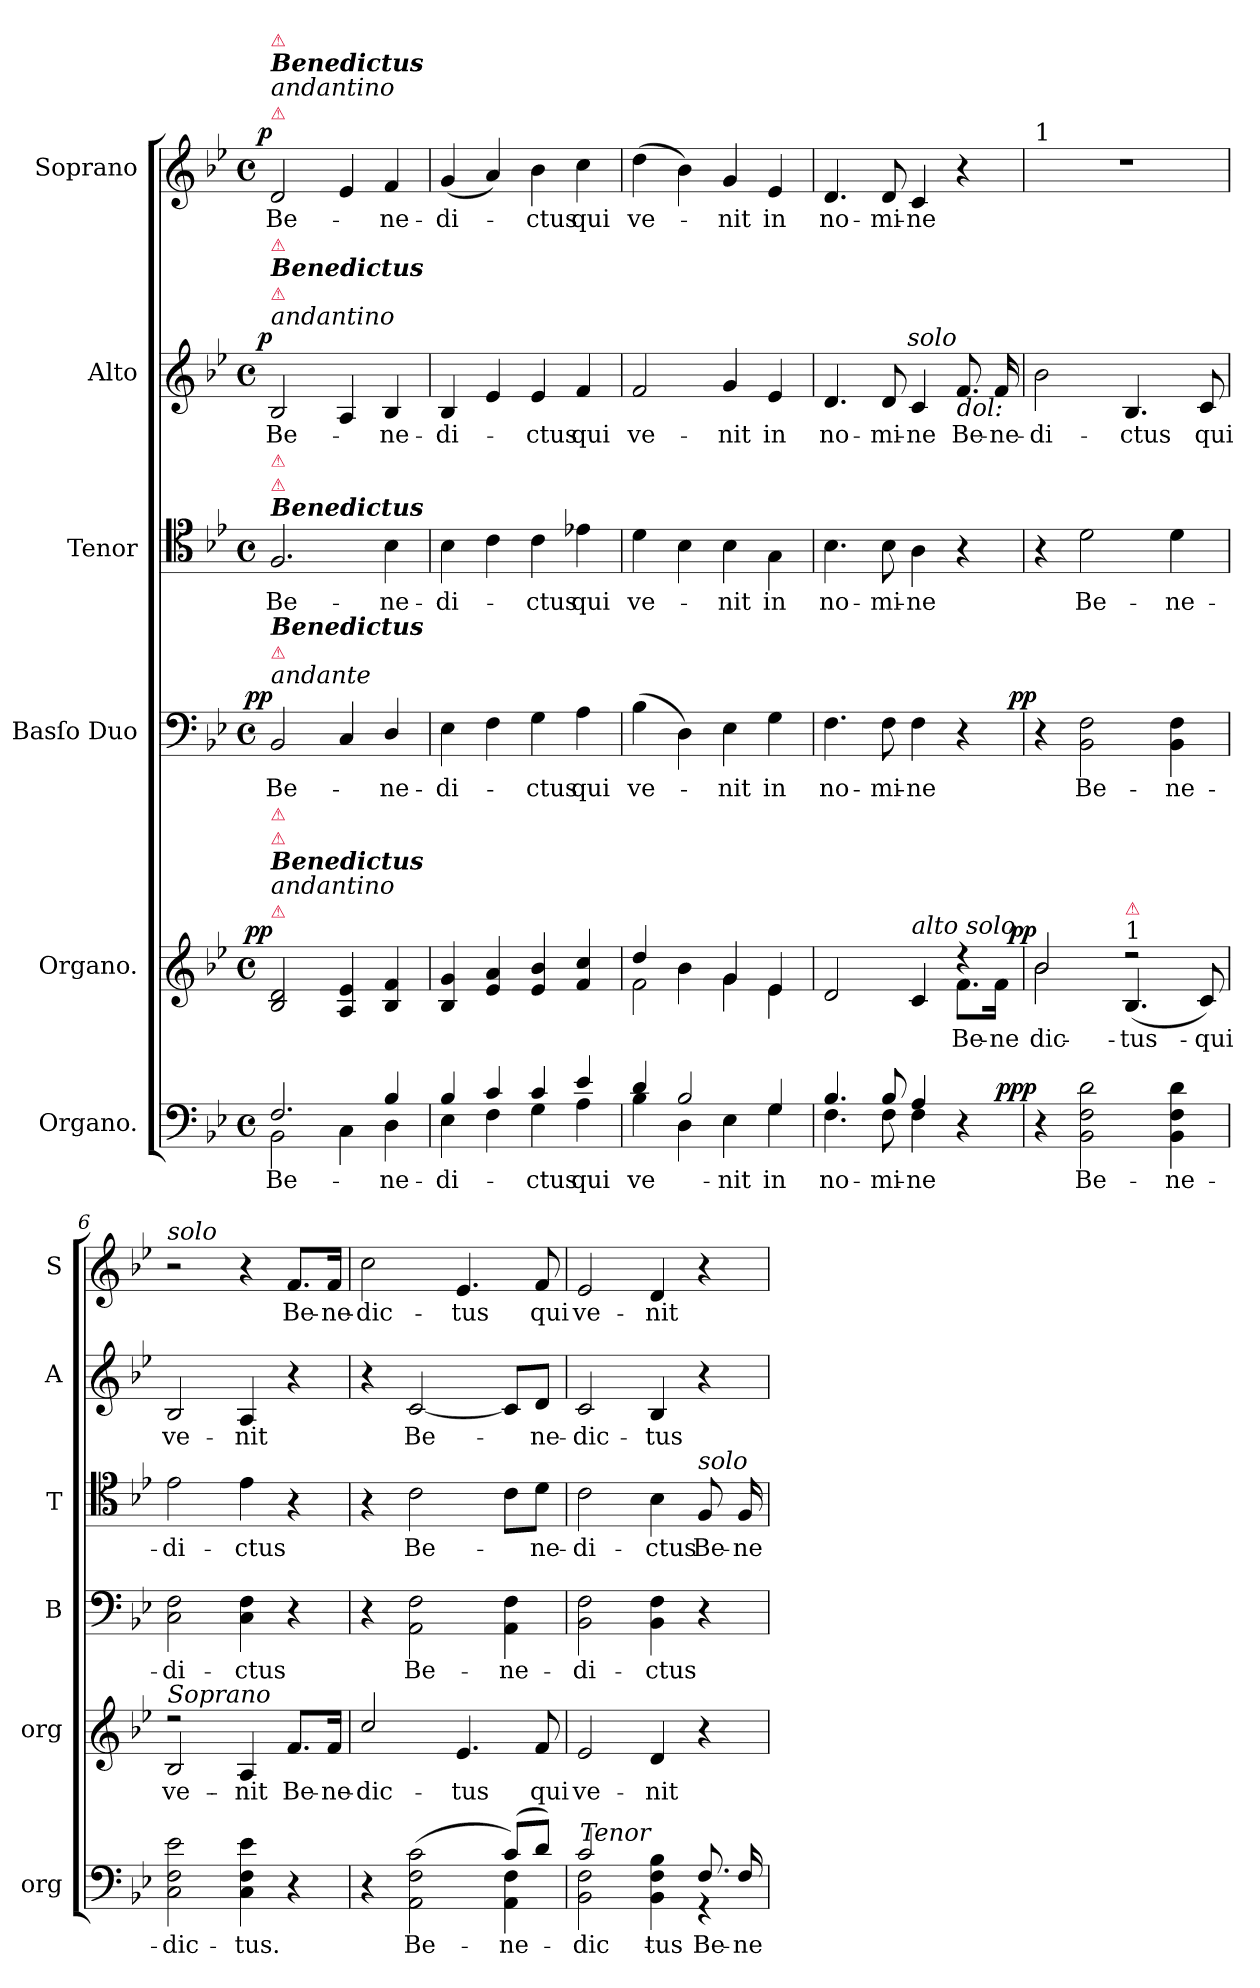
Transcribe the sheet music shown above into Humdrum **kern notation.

**kern	**text	**dynam	**kern	**text	**dynam	**kern	**text	**dynam	**kern	**text	**kern	**text	**dynam	**kern	**text	**dynam
*part6	*part6	*part6	*part5	*part5	*part5	*part4	*part4	*part4	*part3	*part3	*part2	*part2	*part2	*part1	*part1	*part1
*staff6	*staff6	*staff6	*staff5	*staff5	*staff5	*staff4	*staff4	*staff4	*staff3	*staff3	*staff2	*staff2	*staff2	*staff1	*staff1	*staff1
*I"Organo.	*	*	*I"Organo.	*	*	*I"Basſo Duo	*	*	*I"Tenor	*	*I"Alto	*	*	*I"Soprano	*	*
*I'org	*	*	*I'org	*	*	*I'B	*	*	*I'T	*	*I'A	*	*	*I'S	*	*
*clefF4	*	*	*clefG2	*	*	*clefF4	*	*	*clefC4	*	*clefG2	*	*	*clefG2	*	*
*k[b-e-]	*	*	*k[b-e-]	*	*	*k[b-e-]	*	*	*k[b-e-]	*	*k[b-e-]	*	*	*k[b-e-]	*	*
*M4/4	*	*	*M4/4	*	*	*M4/4	*	*	*M4/4	*	*M4/4	*	*	*M4/4	*	*
*met(c)	*	*	*met(c)	*	*	*met(c)	*	*	*met(c)	*	*met(c)	*	*	*met(c)	*	*
=1	=1	=1	=1	=1	=1	=1	=1	=1	=1	=1	=1	=1	=1	=1	=1	=1
*^	*	*	*	*	*	*	*	*	*	*	*	*	*	*	*	*
!	!	!	!	!	!	!	!	!	!	!	!	!	!	!	!LO:TX:a:color=crimson:t=⚠	!	!
!	!	!	!	!	!	!	!	!	!	!	!	!	!	!	!LO:TX:a:i:t=andantino	!	!
!	!	!	!	!	!	!	!	!	!	!	!	!	!	!	!LO:TX:a:Bi:t=Benedictus	!	!
!	!	!	!	!	!	!	!	!	!	!	!	!	!	!	!LO:TX:a:color=crimson:t=⚠	!	!
!	!	!	!	!	!	!	!	!	!	!	!	!LO:TX:a:i:t=andantino	!	!	!	!	!
!	!	!	!	!	!	!	!	!	!	!	!	!LO:TX:a:color=crimson:t=⚠	!	!	!	!	!
!	!	!	!	!	!	!	!	!	!	!	!	!LO:TX:a:Bi:t=Benedictus	!	!	!	!	!
!	!	!	!	!	!	!	!	!	!	!	!	!LO:TX:a:color=crimson:t=⚠	!	!	!	!	!
!	!	!	!	!	!	!	!	!	!	!LO:TX:a:Bi:t=Benedictus	!	!	!	!	!	!	!
!	!	!	!	!	!	!	!	!	!	!LO:TX:a:color=crimson:t=⚠	!	!	!	!	!	!	!
!	!	!	!	!	!	!	!	!	!	!LO:TX:a:color=crimson:t=⚠	!	!	!	!	!	!	!
!	!	!	!	!	!	!	!LO:TX:a:i:t=andante	!	!	!	!	!	!	!	!	!	!
!	!	!	!	!	!	!	!LO:TX:a:color=crimson:t=⚠	!	!	!	!	!	!	!	!	!	!
!	!	!	!	!	!	!	!LO:TX:a:Bi:t=Benedictus	!	!	!	!	!	!	!	!	!	!
!	!	!	!	!LO:TX:a:color=crimson:t=⚠	!	!	!	!	!	!	!	!	!	!	!	!	!
!	!	!	!	!LO:TX:a:i:t=andantino	!	!	!	!	!	!	!	!	!	!	!	!	!
!	!	!	!	!LO:TX:a:Bi:t=Benedictus	!	!	!	!	!	!	!	!	!	!	!	!	!
!	!	!	!	!LO:TX:a:color=crimson:t=⚠	!	!	!	!	!	!	!	!	!	!	!	!	!
!	!	!	!	!LO:TX:a:color=crimson:t=⚠	!	!	!	!	!	!	!	!	!	!	!	!	!
!	!	!	!	!	!	!LO:DY:b:rj	!	!	!LO:DY:b:rj	!	!	!	!	!LO:DY:b:rj	!	!	!LO:DY:b:rj
2.F/	2BB-\	Be-	.	2B-/ 2d/	.	pp	2BB-/	Be-	pp	2.F/	Be-	2B-/	Be-	p	2d/	Be-	p
.	4C\	.	.	4A/ 4e-/	.	.	4C/	.	.	.	.	4A/	.	.	4e-/	.	.
4B-/	4D\	-ne-	.	4B-/ 4f/	.	.	4D/	-ne-	.	4B-\	-ne-	4B-/	-ne-	.	4f/	-ne-	.
=2	=2	=2	=2	=2	=2	=2	=2	=2	=2	=2	=2	=2	=2	=2	=2	=2	=2
4B-/	4E-\	-di-	.	4B-/ 4g/	.	.	4E-\	-di-	.	4B-\	-di-	4B-/	-di-	.	(<4g/	-di-	.
4c/	4F\	.	.	4e-/ 4a/	.	.	4F\	.	.	4c\	.	4e-/	.	.	4a/)	.	.
4c/	4G\	-ctus	.	4e-/ 4b-/	.	.	4G\	-ctus	.	4c\	-ctus	4e-/	-ctus	.	4b-\	-ctus	.
4e-/	4A\	qui	.	4f/ 4cc/	.	.	4A\	qui	.	4e-X\	qui	4f/	qui	.	4cc\	qui	.
=3	=3	=3	=3	=3	=3	=3	=3	=3	=3	=3	=3	=3	=3	=3	=3	=3	=3
*	*	*	*	*^	*	*	*	*	*	*	*	*	*	*	*	*	*
4d/	4B-\	ve-	.	4dd/	2f\	.	.	(>4B-\	ve-	.	4d\	ve-	2f/	ve-	.	(>4dd\	ve-	.
2B-/	4D\	.	.	4b-\	.	.	.	4D\)	.	.	4B-\	.	.	.	.	4b-\)	.	.
.	4E-\	-nit	.	4g/	4g\	.	.	4E-\	-nit	.	4B-\	-nit	4g/	-nit	.	4g/	-nit	.
4G/	4G\	in	.	4e-/	4e-\	.	.	4G\	in	.	4G\	in	4e-/	in	.	4e-/	in	.
=4	=4	=4	=4	=4	=4	=4	=4	=4	=4	=4	=4	=4	=4	=4	=4	=4	=4	=4
4.B-/	4.F\	no-	.	2d/	2ryy	.	.	4.F\	no-	.	4.B-\	no-	4.d/	no-	.	4.d/	no-	.
8B-/	8F\	-mi-	.	.	.	.	.	8F\	-mi-	.	8B-\	-mi-	8d/	-mi-	.	8d/	-mi-	.
!	!	!	!	!LO:TX:a:i:t=alto solo	!	!	!	!	!	!	!	!	!	!	!	!	!	!
4A/	4F\	-ne	.	4c/	4ryy	.	.	4F\	-ne	.	4A\	-ne	4c/	-ne	.	4c/	-ne	.
!	!	!	!	!	!	!	!	!	!	!	!	!	!LO:TX:b:i:t=dol&colon;	!	!	!	!	!
!	!	!	!	!	!	!	!	!	!	!	!	!	!LO:TX:a:i:rj:t=solo	!	!	!	!	!
4r	4ryy	.	.	4r	8.f\L	Be-	.	4r	.	.	4r	.	8.f/	Be-	.	4r	.	.
.	.	.	.	.	16f\Jk	-ne-	.	.	.	.	.	.	16f/	-ne-	.	.	.	.
*v	*v	*	*	*	*	*	*	*	*	*	*	*	*	*	*	*	*	*
=5	=5	=5	=5	=5	=5	=5	=5	=5	=5	=5	=5	=5	=5	=5	=5	=5	=5
!	!	!	!	!	!	!	!	!	!	!	!	!	!	!	!LO:TX:a:t=1	!	!
!	!	!LO:DY:b:rj	!	!	!	!LO:DY:b:rj	!	!	!LO:DY:b:rj	!	!	!	!	!	!	!	!
4r	.	ppp	2b-/	2b-\	-dic-	pp	4r	.	pp	4r	.	2b-\	-di-	.	1r	.	.
2BB-\ 2F\ 2d\	Be-	.	.	.	.	.	2BB-\ 2F\	Be-	.	2d\	Be-	.	.	.	.	.	.
!	!	!	!LO:TX:a:t=1	!	!	!	!	!	!	!	!	!	!	!	!	!	!
!	!	!	!LO:TX:a:color=crimson:t=⚠	!	!	!	!	!	!	!	!	!	!	!	!	!	!
.	.	.	2rdd	(<4.B-/	-tus	.	.	.	.	.	.	4.B-/	-ctus	.	.	.	.
4BB-\ 4F\ 4d\	-ne-	.	.	.	.	.	4BB-\ 4F\	-ne-	.	4d\	-ne-	.	.	.	.	.	.
.	.	.	.	8c/)	qui	.	.	.	.	.	.	8c/	qui	.	.	.	.
=6	=6	=6	=6	=6	=6	=6	=6	=6	=6	=6	=6	=6	=6	=6	=6	=6	=6
!	!	!	!	!	!	!	!	!	!	!	!	!	!	!	!LO:TX:a:i:t=solo	!	!
!	!	!	!LO:TX:a:i:t=Soprano	!	!	!	!	!	!	!	!	!	!	!	!	!	!
2C\ 2F\ 2e-\	-dic-	.	2rdd	2B-/	ve-	.	2C\ 2F\	-di-	.	2e-\	-di-	2B-/	ve-	.	2r	.	.
4C\ 4F\ 4e-\	-tus.	.	4ryy	4A/	-nit	.	4C\ 4F\	-ctus	.	4e-\	-ctus	4A/	-nit	.	4r	.	.
4r	.	.	8.f/L	4ryy	Be-	.	4r	.	.	4r	.	4r	.	.	8.f/L	Be-	.
.	.	.	16f/Jk	.	-ne-	.	.	.	.	.	.	.	.	.	16f/Jk	-ne-	.
*	*	*	*v	*v	*	*	*	*	*	*	*	*	*	*	*	*	*
=7	=7	=7	=7	=7	=7	=7	=7	=7	=7	=7	=7	=7	=7	=7	=7	=7
*^	*	*	*	*	*	*	*	*	*	*	*	*	*	*	*	*
4r	2.ryy	.	.	2cc/	-dic-	.	4r	.	.	4r	.	4r	.	.	2cc\	-dic-	.
(>2AA\ 2F\ 2c\	.	Be-	.	.	.	.	2AA\ 2F\	Be-	.	2c\	Be-	[2c/	Be-	.	.	.	.
.	.	.	.	4.e-/	-tus	.	.	.	.	.	.	.	.	.	4.e-/	-tus	.
(<8c/L)	4AA\ 4F\	-ne-	.	.	.	.	4AA\ 4F\	-ne-	.	8c\L	.	8c/L]	.	.	.	.	.
8d/J)	.	.	.	8f/	qui	.	.	.	.	8d\J	-ne-	8d/J	-ne-	.	8f/	qui	.
=8	=8	=8	=8	=8	=8	=8	=8	=8	=8	=8	=8	=8	=8	=8	=8	=8	=8
2c/	2BB-\ 2F\	dic-	.	2e-/	ve-	.	2BB-\ 2F\	-di-	.	2c\	-di-	2c/	-dic-	.	2e-/	ve-	.
!LO:TX:a:i:rj:t=Tenor	!	!	!	!	!	!	!	!	!	!	!	!	!	!	!	!	!
4ryy	4BB-\ 4F\ 4B-\	-tus	.	4d/	-nit	.	4BB-\ 4F\	-ctus	.	4B-\	-ctus	4B-/	-tus	.	4d/	-nit	.
!	!	!	!	!	!	!	!	!	!	!LO:TX:a:i:t=solo	!	!	!	!	!	!	!
!	!	!	!	!	!	!	!	!	!	!LO:N:vis=8	!	!	!	!	!	!	!
8.F/	4r	Be-	.	4r	.	.	4r	.	.	8.F/	Be-	4r	.	.	4r	.	.
16F/	.	-ne-	.	.	.	.	.	.	.	16F/	-ne-	.	.	.	.	.	.
*v	*v	*	*	*	*	*	*	*	*	*	*	*	*	*	*	*	*
=	=	=	=	=	=	=	=	=	=	=	=	=	=	=	=	=
*-	*-	*-	*-	*-	*-	*-	*-	*-	*-	*-	*-	*-	*-	*-	*-	*-
